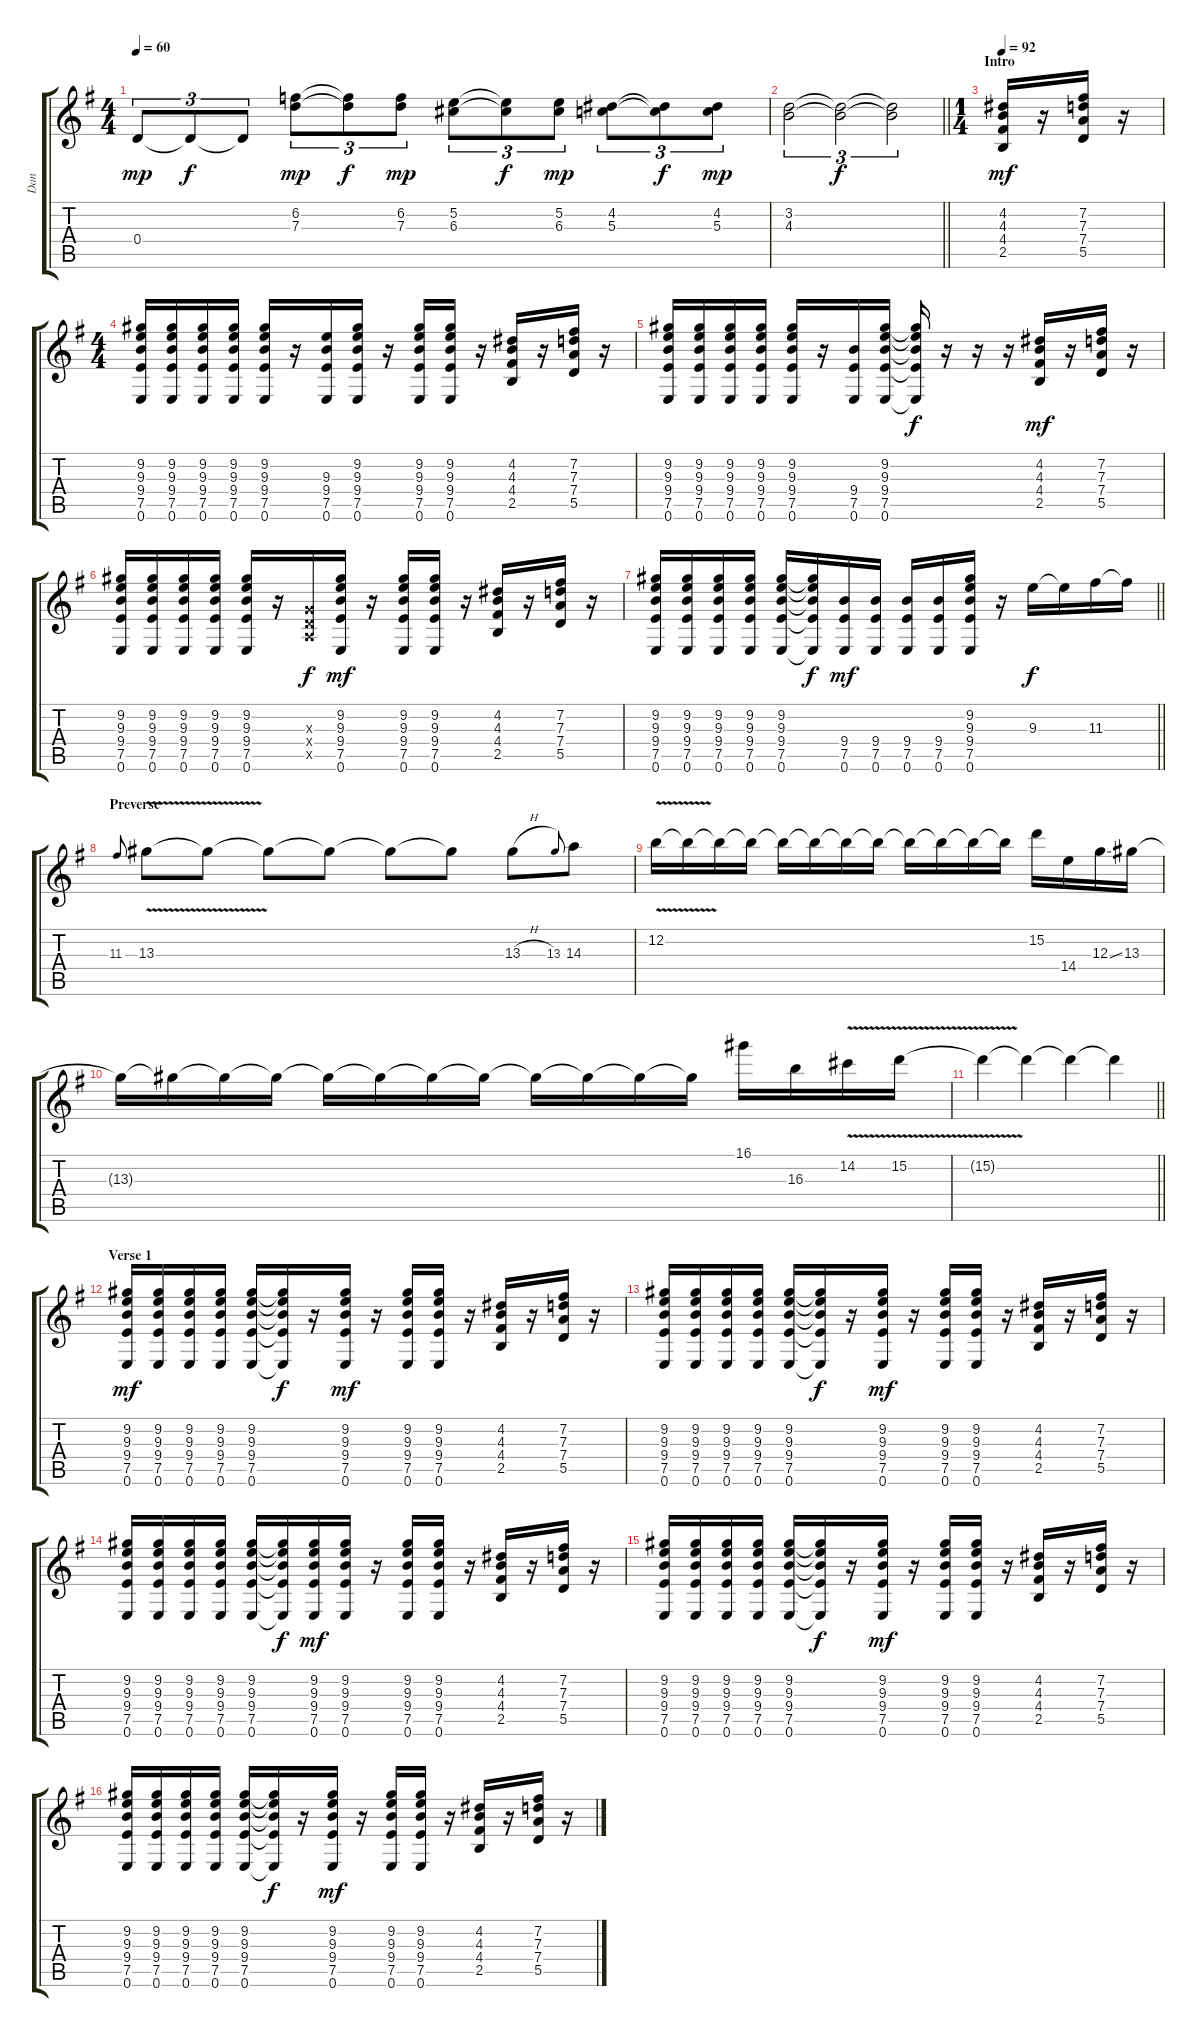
\track ("Dan" "Dan") {instrument overdrivenguitar}
\staff {score tabs}
\tuning (E4 B3 G3 D3 A2 E2) {hide}
\ts (4 4)
\tempo 60
\clef g2
\ks g
0.4.8{tu (3 2) dy mp} 0.4{t}.8{tu (3 2) dy f} 0.4{t}.8{tu (3 2)} (6.2 7.3).8{tu (3 2) dy mp} (6.2{t} 7.3{t}).8{tu (3 2) dy f} (6.2 7.3).8{tu (3 2) dy mp} (5.2 6.3).8{tu (3 2)} (5.2{t} 6.3{t}).8{tu (3 2) dy f} (5.2 6.3).8{tu (3 2) dy mp} (4.2 5.3).8{tu (3 2)} (4.2{t} 5.3{t}).8{tu (3 2) dy f} (4.2 5.3).8{tu (3 2) dy mp} |
\barLineRight lightlight
(3.2 4.3).2{tu (3 2)} (3.2{t} 4.3{t}).2{tu (3 2) dy f} (3.2{t} 4.3{t}).2{tu (3 2)} |
\ts (1 4)
\section ("" "Intro")
\tempo 92
(4.2 4.3 4.4 2.5).16{dy mf instrument overdrivenguitar} r.16 (7.2 7.3 7.4 5.5).16 r.16 |
\ts (4 4)
(9.2 9.3 9.4 7.5 0.6).16 (9.2 9.3 9.4 7.5 0.6).16 (9.2 9.3 9.4 7.5 0.6).16 (9.2 9.3 9.4 7.5 0.6).16 (9.2 9.3 9.4 7.5 0.6).16 r.16 (9.3 9.4 7.5 0.6).16 (9.2 9.3 9.4 7.5 0.6).16 r.16 (9.2 9.3 9.4 7.5 0.6).16 (9.2 9.3 9.4 7.5 0.6).16 r.16 (4.2 4.3 4.4 2.5).16 r.16 (7.2 7.3 7.4 5.5).16 r.16 |
(9.2 9.3 9.4 7.5 0.6).16 (9.2 9.3 9.4 7.5 0.6).16 (9.2 9.3 9.4 7.5 0.6).16 (9.2 9.3 9.4 7.5 0.6).16 (9.2 9.3 9.4 7.5 0.6).16 r.16 (9.4 7.5 0.6).16 (9.2 9.3 9.4 7.5 0.6).16 (9.2{t} 9.3{t} 9.4{t} 7.5{t} 0.6{t}).16{dy f} r.16 r.16 r.16 (4.2 4.3 4.4 2.5).16{dy mf} r.16 (7.2 7.3 7.4 5.5).16 r.16 |
(9.2 9.3 9.4 7.5 0.6).16 (9.2 9.3 9.4 7.5 0.6).16 (9.2 9.3 9.4 7.5 0.6).16 (9.2 9.3 9.4 7.5 0.6).16 (9.2 9.3 9.4 7.5 0.6).16 r.16 (0.3{x} 0.4{x} 0.5{x}).16{dy f} (9.2 9.3 9.4 7.5 0.6).16{dy mf} r.16 (9.2 9.3 9.4 7.5 0.6).16 (9.2 9.3 9.4 7.5 0.6).16 r.16 (4.2 4.3 4.4 2.5).16 r.16 (7.2 7.3 7.4 5.5).16 r.16 |
\barLineRight lightlight
(9.2 9.3 9.4 7.5 0.6).16 (9.2 9.3 9.4 7.5 0.6).16 (9.2 9.3 9.4 7.5 0.6).16 (9.2 9.3 9.4 7.5 0.6).16 (9.2 9.3 9.4 7.5 0.6).16 (9.2{t} 9.3{t} 9.4{t} 7.5{t} 0.6{t}).16{dy f} (9.4 7.5 0.6).16{dy mf} (9.4 7.5 0.6).16 (9.4 7.5 0.6).16 (9.4 7.5 0.6).16 (9.2 9.3 9.4 7.5 0.6).16 r.16 9.3.16{dy f} 9.3{t}.16 11.3.16 11.3{t}.16 |
\section ("" "Preverse")
11.3.8{gr onbeat} 13.3{v}.8 13.3{t}.8 13.3{t}.8 13.3{t}.8 13.3{t}.8 13.3{t}.8 13.3{h}.8 13.3.8{gr onbeat} 14.3.8 |
12.2{v}.16 12.2{t}.16 12.2{t}.16 12.2{t}.16 12.2{t}.16 12.2{t}.16 12.2{t}.16 12.2{t}.16 12.2{t}.16 12.2{t}.16 12.2{t}.16 12.2{t}.16 15.2.16 14.4.16 12.3{ss}.16 13.3.16 |
13.3{t}.16 13.3{t}.16 13.3{t}.16 13.3{t}.16 13.3{t}.16 13.3{t}.16 13.3{t}.16 13.3{t}.16 13.3{t}.16 13.3{t}.16 13.3{t}.16 13.3{t}.16 16.1.16 16.3.16 14.2{v}.16 15.2{v}.16 |
\barLineRight lightlight
15.2{t}.4 15.2{t}.4 15.2{t}.4 15.2{t}.4 |
\section ("" "Verse 1")
(9.2 9.3 9.4 7.5 0.6).16{dy mf} (9.2 9.3 9.4 7.5 0.6).16 (9.2 9.3 9.4 7.5 0.6).16 (9.2 9.3 9.4 7.5 0.6).16 (9.2 9.3 9.4 7.5 0.6).16 (9.2{t} 9.3{t} 9.4{t} 7.5{t} 0.6{t}).16{dy f} r.16 (9.2 9.3 9.4 7.5 0.6).16{dy mf} r.16 (9.2 9.3 9.4 7.5 0.6).16 (9.2 9.3 9.4 7.5 0.6).16 r.16 (4.2 4.3 4.4 2.5).16 r.16 (7.2 7.3 7.4 5.5).16 r.16 |
(9.2 9.3 9.4 7.5 0.6).16 (9.2 9.3 9.4 7.5 0.6).16 (9.2 9.3 9.4 7.5 0.6).16 (9.2 9.3 9.4 7.5 0.6).16 (9.2 9.3 9.4 7.5 0.6).16 (9.2{t} 9.3{t} 9.4{t} 7.5{t} 0.6{t}).16{dy f} r.16 (9.2 9.3 9.4 7.5 0.6).16{dy mf} r.16 (9.2 9.3 9.4 7.5 0.6).16 (9.2 9.3 9.4 7.5 0.6).16 r.16 (4.2 4.3 4.4 2.5).16 r.16 (7.2 7.3 7.4 5.5).16 r.16 |
(9.2 9.3 9.4 7.5 0.6).16 (9.2 9.3 9.4 7.5 0.6).16 (9.2 9.3 9.4 7.5 0.6).16 (9.2 9.3 9.4 7.5 0.6).16 (9.2 9.3 9.4 7.5 0.6).16 (9.2{t} 9.3{t} 9.4{t} 7.5{t} 0.6{t}).16{dy f} (9.2 9.3 9.4 7.5 0.6).16{dy mf} (9.2 9.3 9.4 7.5 0.6).16 r.16 (9.2 9.3 9.4 7.5 0.6).16 (9.2 9.3 9.4 7.5 0.6).16 r.16 (4.2 4.3 4.4 2.5).16 r.16 (7.2 7.3 7.4 5.5).16 r.16 |
(9.2 9.3 9.4 7.5 0.6).16 (9.2 9.3 9.4 7.5 0.6).16 (9.2 9.3 9.4 7.5 0.6).16 (9.2 9.3 9.4 7.5 0.6).16 (9.2 9.3 9.4 7.5 0.6).16 (9.2{t} 9.3{t} 9.4{t} 7.5{t} 0.6{t}).16{dy f} r.16 (9.2 9.3 9.4 7.5 0.6).16{dy mf} r.16 (9.2 9.3 9.4 7.5 0.6).16 (9.2 9.3 9.4 7.5 0.6).16 r.16 (4.2 4.3 4.4 2.5).16 r.16 (7.2 7.3 7.4 5.5).16 r.16 |
(9.2 9.3 9.4 7.5 0.6).16 (9.2 9.3 9.4 7.5 0.6).16 (9.2 9.3 9.4 7.5 0.6).16 (9.2 9.3 9.4 7.5 0.6).16 (9.2 9.3 9.4 7.5 0.6).16 (9.2{t} 9.3{t} 9.4{t} 7.5{t} 0.6{t}).16{dy f} r.16 (9.2 9.3 9.4 7.5 0.6).16{dy mf} r.16 (9.2 9.3 9.4 7.5 0.6).16 (9.2 9.3 9.4 7.5 0.6).16 r.16 (4.2 4.3 4.4 2.5).16 r.16 (7.2 7.3 7.4 5.5).16 r.16
